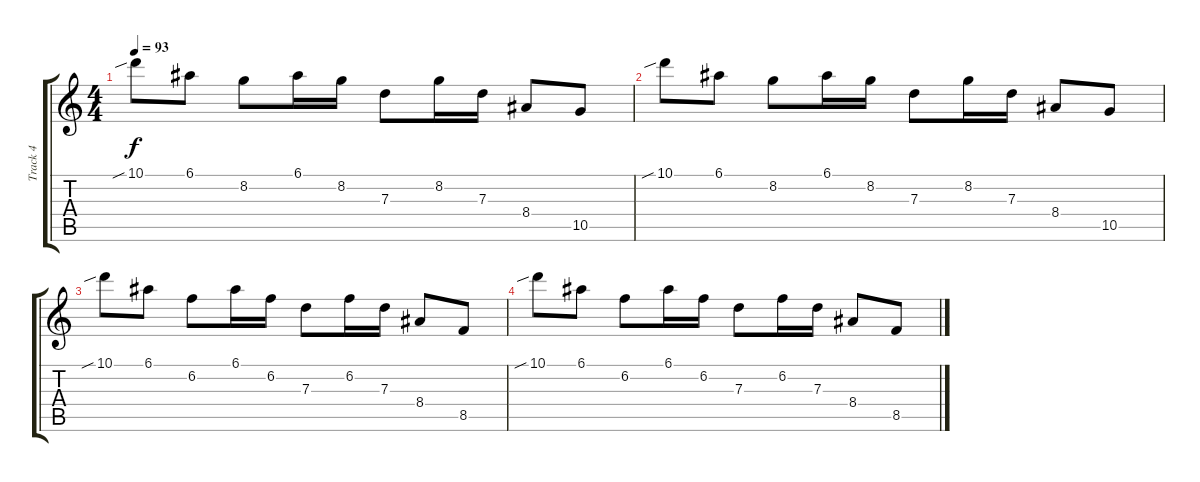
\track ("Track 4" "Track 4") {instrument distortionguitar}
\staff {score tabs}
\tuning (E4 B3 G3 D3 A2 D2) {hide}
\ts (4 4)
\tempo 93
\clef g2
\ks c
10.1{sib}.8{dy f} 6.1.8 8.2.8 6.1.16 8.2.16 7.3.8 8.2.16 7.3.16 8.4.8 10.5.8 |
10.1{sib}.8 6.1.8 8.2.8 6.1.16 8.2.16 7.3.8 8.2.16 7.3.16 8.4.8 10.5.8 |
10.1{sib}.8 6.1.8 6.2.8 6.1.16 6.2.16 7.3.8 6.2.16 7.3.16 8.4.8 8.5.8 |
10.1{sib}.8 6.1.8 6.2.8 6.1.16 6.2.16 7.3.8 6.2.16 7.3.16 8.4.8 8.5.8
